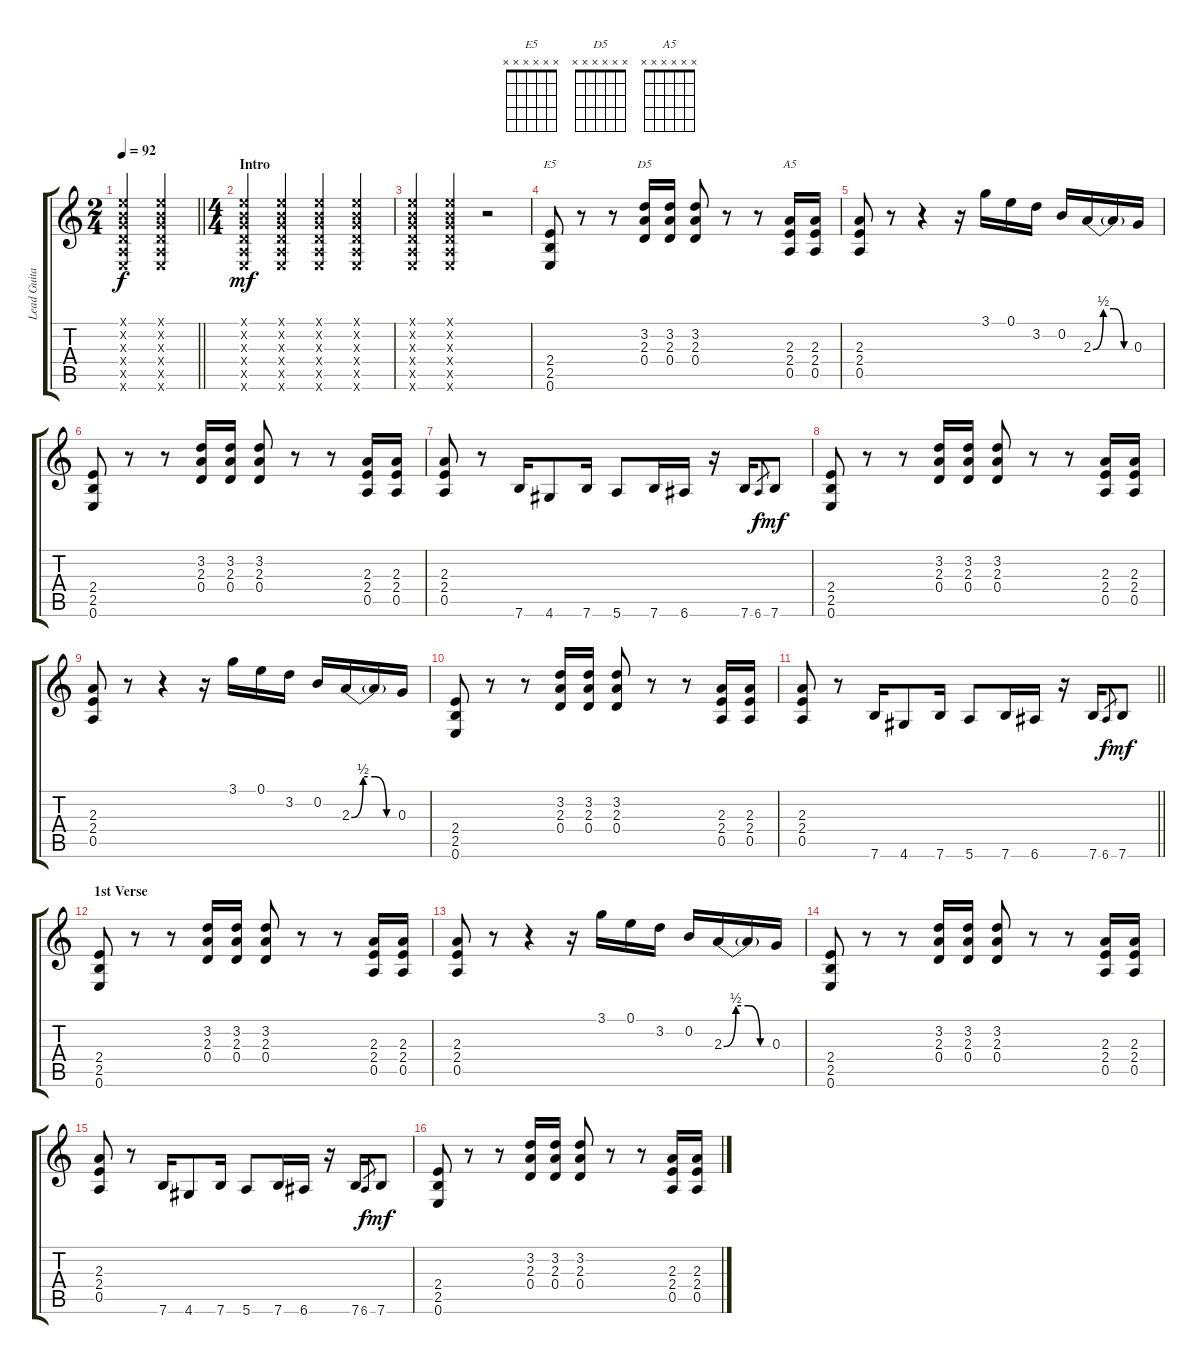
\track ("Lead Guitar" "Lead Guita") {instrument distortionguitar}
\staff {score tabs}
\tuning (E4 B3 G3 D3 A2 E2) {hide}
\chord ("E5" x x x x x x)
\chord ("D5" x x x x x x)
\chord ("A5" x x x x x x)
\ts (2 4)
\tempo 92
\clef g2
\barLineRight lightlight
\ks c
(0.1{x} 0.2{x} 0.3{x} 0.4{x} 0.5{x} 0.6{x}).4{dy f instrument distortionguitar} (0.1{x} 0.2{x} 0.3{x} 0.4{x} 0.5{x} 0.6{x}).4 |
\ts (4 4)
\section ("" "Intro")
(0.1{x} 0.2{x} 0.3{x} 0.4{x} 0.5{x} 0.6{x}).4{dy mf} (0.1{x} 0.2{x} 0.3{x} 0.4{x} 0.5{x} 0.6{x}).4 (0.1{x} 0.2{x} 0.3{x} 0.4{x} 0.5{x} 0.6{x}).4 (0.1{x} 0.2{x} 0.3{x} 0.4{x} 0.5{x} 0.6{x}).4 |
(0.1{x} 0.2{x} 0.3{x} 0.4{x} 0.5{x} 0.6{x}).4 (0.1{x} 0.2{x} 0.3{x} 0.4{x} 0.5{x} 0.6{x}).4 r.2 |
(2.4 2.5 0.6).8{ch "E5"} r.8 r.8 (3.2 2.3 0.4).16{ch "D5"} (3.2 2.3 0.4).16 (3.2 2.3 0.4).8 r.8 r.8 (2.3 2.4 0.5).16{ch "A5"} (2.3 2.4 0.5).16 |
(2.3 2.4 0.5).8 r.8 r.4 r.16 3.1.16 0.1.16 3.2.16 0.2.16 2.3{be (custom 0 0 15 2 30 2 45 0 60 0)}.16 2.3{t}.16 0.3.16 |
(2.4 2.5 0.6).8 r.8 r.8 (3.2 2.3 0.4).16 (3.2 2.3 0.4).16 (3.2 2.3 0.4).8 r.8 r.8 (2.3 2.4 0.5).16 (2.3 2.4 0.5).16 |
(2.3 2.4 0.5).8 r.8 7.6.16 4.6.8 7.6.16 5.6.8 7.6.16 6.6.16 r.16 7.6.16 6.6.8{gr dy f} 7.6.8{dy mf} |
(2.4 2.5 0.6).8 r.8 r.8 (3.2 2.3 0.4).16 (3.2 2.3 0.4).16 (3.2 2.3 0.4).8 r.8 r.8 (2.3 2.4 0.5).16 (2.3 2.4 0.5).16 |
(2.3 2.4 0.5).8 r.8 r.4 r.16 3.1.16 0.1.16 3.2.16 0.2.16 2.3{be (custom 0 0 15 2 30 2 45 0 60 0)}.16 2.3{t}.16 0.3.16 |
(2.4 2.5 0.6).8 r.8 r.8 (3.2 2.3 0.4).16 (3.2 2.3 0.4).16 (3.2 2.3 0.4).8 r.8 r.8 (2.3 2.4 0.5).16 (2.3 2.4 0.5).16 |
\barLineRight lightlight
(2.3 2.4 0.5).8 r.8 7.6.16 4.6.8 7.6.16 5.6.8 7.6.16 6.6.16 r.16 7.6.16 6.6.8{gr dy f} 7.6.8{dy mf} |
\section ("" "1st Verse")
(2.4 2.5 0.6).8 r.8 r.8 (3.2 2.3 0.4).16 (3.2 2.3 0.4).16 (3.2 2.3 0.4).8 r.8 r.8 (2.3 2.4 0.5).16 (2.3 2.4 0.5).16 |
(2.3 2.4 0.5).8 r.8 r.4 r.16 3.1.16 0.1.16 3.2.16 0.2.16 2.3{be (custom 0 0 15 2 30 2 45 0 60 0)}.16 2.3{t}.16 0.3.16 |
(2.4 2.5 0.6).8 r.8 r.8 (3.2 2.3 0.4).16 (3.2 2.3 0.4).16 (3.2 2.3 0.4).8 r.8 r.8 (2.3 2.4 0.5).16 (2.3 2.4 0.5).16 |
(2.3 2.4 0.5).8 r.8 7.6.16 4.6.8 7.6.16 5.6.8 7.6.16 6.6.16 r.16 7.6.16 6.6.8{gr dy f} 7.6.8{dy mf} |
(2.4 2.5 0.6).8 r.8 r.8 (3.2 2.3 0.4).16 (3.2 2.3 0.4).16 (3.2 2.3 0.4).8 r.8 r.8 (2.3 2.4 0.5).16 (2.3 2.4 0.5).16
